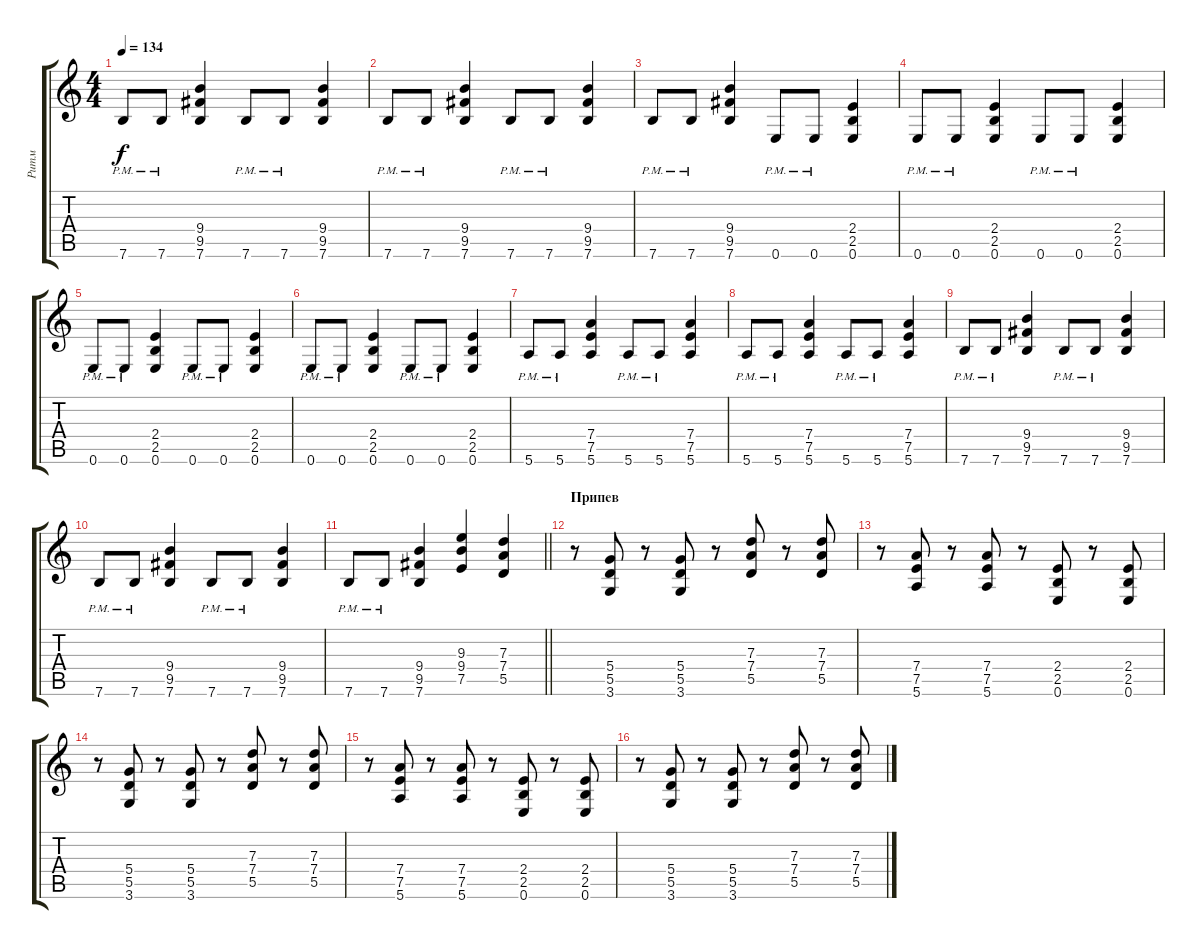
\track ("Ритм" "Ритм") {instrument distortionguitar}
\staff {score tabs}
\tuning (E4 B3 G3 D3 A2 E2) {hide}
\ts (4 4)
\tempo 134
\clef g2
\ks c
7.6{pm}.8{dy f} 7.6{pm}.8 (9.4 9.5 7.6).4 7.6{pm}.8 7.6{pm}.8 (9.4 9.5 7.6).4 |
7.6{pm}.8 7.6{pm}.8 (9.4 9.5 7.6).4 7.6{pm}.8 7.6{pm}.8 (9.4 9.5 7.6).4 |
7.6{pm}.8 7.6{pm}.8 (9.4 9.5 7.6).4 0.6{pm}.8 0.6{pm}.8 (2.4 2.5 0.6).4 |
0.6{pm}.8 0.6{pm}.8 (2.4 2.5 0.6).4 0.6{pm}.8 0.6{pm}.8 (2.4 2.5 0.6).4 |
0.6{pm}.8 0.6{pm}.8 (2.4 2.5 0.6).4 0.6{pm}.8 0.6{pm}.8 (2.4 2.5 0.6).4 |
0.6{pm}.8 0.6{pm}.8 (2.4 2.5 0.6).4 0.6{pm}.8 0.6{pm}.8 (2.4 2.5 0.6).4 |
5.6{pm}.8 5.6{pm}.8 (7.4 7.5 5.6).4 5.6{pm}.8 5.6{pm}.8 (7.4 7.5 5.6).4 |
5.6{pm}.8 5.6{pm}.8 (7.4 7.5 5.6).4 5.6{pm}.8 5.6{pm}.8 (7.4 7.5 5.6).4 |
7.6{pm}.8 7.6{pm}.8 (9.4 9.5 7.6).4 7.6{pm}.8 7.6{pm}.8 (9.4 9.5 7.6).4 |
7.6{pm}.8 7.6{pm}.8 (9.4 9.5 7.6).4 7.6{pm}.8 7.6{pm}.8 (9.4 9.5 7.6).4 |
\barLineRight lightlight
7.6{pm}.8 7.6{pm}.8 (9.4 9.5 7.6).4 (9.3 9.4 7.5).4 (7.3 7.4 5.5).4 |
\section ("" "Припев")
r.8 (5.4 5.5 3.6).8 r.8 (5.4 5.5 3.6).8 r.8 (7.3 7.4 5.5).8 r.8 (7.3 7.4 5.5).8 |
r.8 (7.4 7.5 5.6).8 r.8 (7.4 7.5 5.6).8 r.8 (2.4 2.5 0.6).8 r.8 (2.4 2.5 0.6).8 |
r.8 (5.4 5.5 3.6).8 r.8 (5.4 5.5 3.6).8 r.8 (7.3 7.4 5.5).8 r.8 (7.3 7.4 5.5).8 |
r.8 (7.4 7.5 5.6).8 r.8 (7.4 7.5 5.6).8 r.8 (2.4 2.5 0.6).8 r.8 (2.4 2.5 0.6).8 |
r.8 (5.4 5.5 3.6).8 r.8 (5.4 5.5 3.6).8 r.8 (7.3 7.4 5.5).8 r.8 (7.3 7.4 5.5).8
